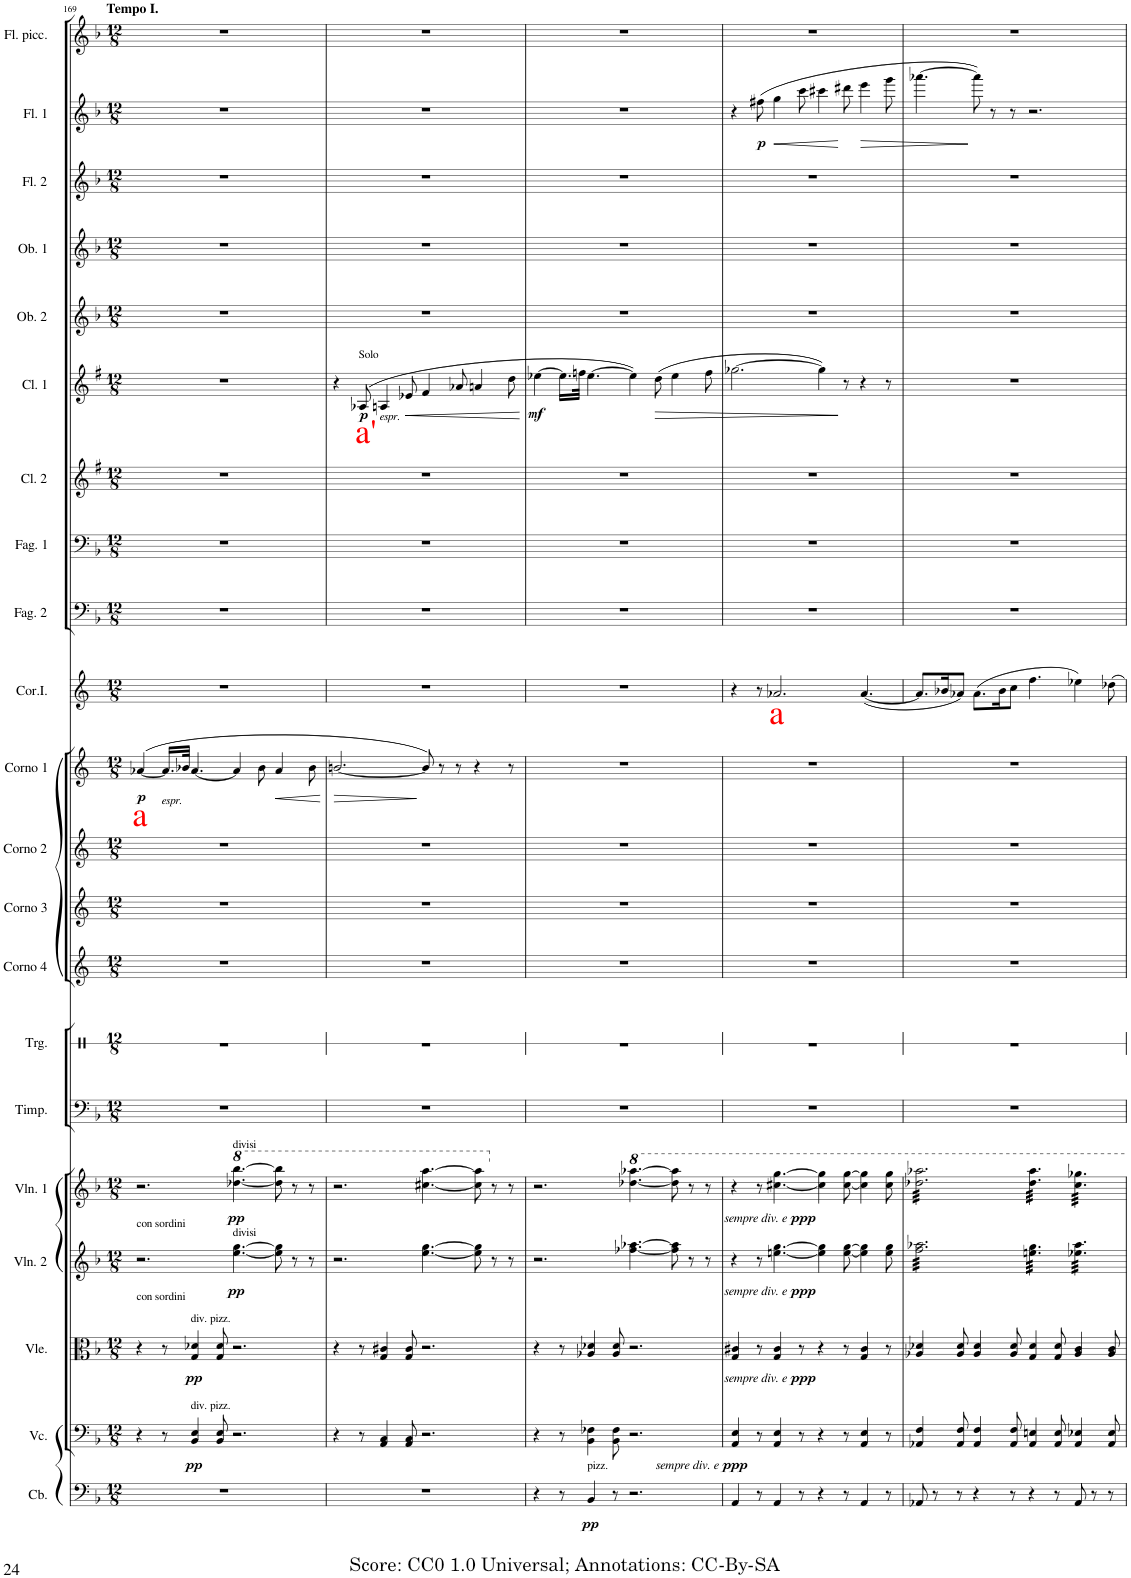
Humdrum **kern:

**kern	**dynam	**kern	**dynam	**kern	**dynam	**kern	**dynam	**kern	**dynam	**kern	**kern	**kern	**kern	**kern	**kern	**text	**dynam	**kern	**text	**kern	**kern	**kern	**kern	**text	**dynam	**kern	**kern	**kern	**kern	**dynam	**kern
*part21	*part21	*part20	*part20	*part19	*part19	*part18	*part18	*part17	*part17	*part16	*part15	*part14	*part13	*part12	*part11	*part11	*part11	*part10	*part10	*part9	*part8	*part7	*part6	*part6	*part6	*part5	*part4	*part3	*part2	*part2	*part1
*staff21	*staff21	*staff20	*staff20	*staff19	*staff19	*staff18	*staff18	*staff17	*staff17	*staff16	*staff15	*staff14	*staff13	*staff12	*staff11	*staff11	*staff11	*staff10	*staff10	*staff9	*staff8	*staff7	*staff6	*staff6	*staff6	*staff5	*staff4	*staff3	*staff2	*staff2	*staff1
*I"Contrabassi	*	*I"Violoncelli	*	*I"Viole	*	*I"Violini 2	*	*I"Violini  1	*	*I"Timpani	*I"Triangolo	*I"Corno in F 4	*I"Corno in F 3	*I"Corno in F 2	*I"Corno in F 1	*	*	*I"Corno Inglese	*	*I"Fagotto 2	*I"Fagotto 1	*I"Bb Clarinetto 2	*I"Bb Clarinetto 1	*	*	*I"Oboe 2	*I"Oboe 1	*I"Flauto 2	*I"Flauto 1	*	*I"Flauto Piccolo
*I'Cb.	*	*I'Vc.	*	*I'Vle.	*	*I'Vln. 2	*	*I'Vln. 1	*	*I'Timp.	*I'Trg.	*I'Corno 4	*I'Corno 3	*I'Corno 2	*I'Corno 1	*	*	*I'Cor.I.	*	*I'Fag. 2	*I'Fag. 1	*I'Cl. 2	*I'Cl. 1	*	*	*I'Ob. 2	*I'Ob. 1	*I'Fl. 2	*I'Fl. 1	*	*I'Fl. picc.
!!LO:PB:g=z
*clefF4	*	*clefF4	*	*clefC3	*	*clefG2	*	*clefG2	*	*clefF4	*clefX	*clefG2	*clefG2	*clefG2	*clefG2	*	*	*clefG2	*	*clefF4	*clefF4	*clefG2	*clefG2	*	*	*clefG2	*clefG2	*clefG2	*clefG2	*	*clefG2
*Trd7c12	*	*	*	*	*	*	*	*	*	*	*	*Trd4c7	*Trd4c7	*Trd4c7	*Trd4c7	*	*	*Trd4c7	*	*	*	*Trd1c2	*Trd1c2	*	*	*	*	*	*	*	*Trd-7c-12
*k[b-]	*	*k[b-]	*	*k[b-]	*	*k[b-]	*	*k[b-]	*	*k[b-]	*k[]	*k[]	*k[]	*k[]	*k[]	*	*	*k[]	*	*k[b-]	*k[b-]	*k[f#]	*k[f#]	*	*	*k[b-]	*k[b-]	*k[b-]	*k[b-]	*	*k[b-]
*M12/8	*	*M12/8	*	*M12/8	*	*M12/8	*	*M12/8	*	*M12/8	*M12/8	*M12/8	*M12/8	*M12/8	*M12/8	*	*	*M12/8	*	*M12/8	*M12/8	*M12/8	*M12/8	*	*	*M12/8	*M12/8	*M12/8	*M12/8	*	*M12/8
=169	=169	=169	=169	=169	=169	=169	=169	=169	=169	=169	=169	=169	=169	=169	=169	=169	=169	=169	=169	=169	=169	=169	=169	=169	=169	=169	=169	=169	=169	=169	=169
!	!	!	!	!	!	!	!	!	!	!	!	!	!	!	!	!	!	!	!	!	!	!	!	!	!	!	!	!	!	!	!LO:TX:a:B:t=Tempo I.
!	!	!	!	!	!	!	!	!LO:TX:b:t=con sordini	!	!	!	!	!	!	!	!	!	!	!	!	!	!	!	!	!	!	!	!	!	!	!
!	!	!	!	!	!	!LO:TX:b:t=con sordini	!	!	!	!	!	!	!	!	!	!	!	!	!	!	!	!	!	!	!	!	!	!	!	!	!
!	!	!	!	!	!	!	!	!	!	!	!	!	!	!	!	!LO:LY:b:color=#FF0000	!LO:DY:b	!	!	!	!	!	!	!	!	!	!	!	!	!	!
1.r	.	4r	.	4r	.	2.r	.	2.r	.	1.r	1.r	1.r	1.r	1.r	([4a-X/	a	p	1.r	.	1.r	1.r	1.r	1.r	.	.	1.r	1.r	1.r	1.r	.	1.r
!	!	!	!	!	!	!	!	!	!	!	!	!	!	!	!LO:TX:b:i:t=espr.	!	!	!	!	!	!	!	!	!	!	!	!	!	!	!	!
.	.	8r	.	8r	.	.	.	.	.	.	.	.	.	.	16.a-/LL]	.	.	.	.	.	.	.	.	.	.	.	.	.	.	.	.
.	.	.	.	.	.	.	.	.	.	.	.	.	.	.	32b-X/JJk	.	.	.	.	.	.	.	.	.	.	.	.	.	.	.	.
!	!	!	!	!LO:TX:a:t=div. pizz.	!	!	!	!	!	!	!	!	!	!	!	!	!	!	!	!	!	!	!	!	!	!	!	!	!	!	!
!	!	!LO:TX:a:t=div. pizz.	!	!	!	!	!	!	!	!	!	!	!	!	!	!	!	!	!	!	!	!	!	!	!	!	!	!	!	!	!
!	!	!	!LO:DY:b	!	!LO:DY:b	!	!	!	!	!	!	!	!	!	!	!	!	!	!	!	!	!	!	!	!	!	!	!	!	!	!
.	.	4BB-/ 4E/	pp	4G/ 4d-X/	pp	.	.	.	.	.	.	.	.	.	[4.a-/	.	.	.	.	.	.	.	.	.	.	.	.	.	.	.	.
.	.	8BB-/ 8E/	.	8G/ 8d-/	.	.	.	.	.	.	.	.	.	.	.	.	.	.	.	.	.	.	.	.	.	.	.	.	.	.	.
*	*	*	*	*	*	*	*	*8va	*	*	*	*	*	*	*	*	*	*	*	*	*	*	*	*	*	*	*	*	*	*	*
!	!	!	!	!	!	!	!	!LO:TX:a:t=divisi	!	!	!	!	!	!	!	!	!	!	!	!	!	!	!	!	!	!	!	!	!	!	!
!	!	!	!	!	!	!LO:TX:a:t=divisi	!	!	!	!	!	!	!	!	!	!	!	!	!	!	!	!	!	!	!	!	!	!	!	!	!
!	!	!	!	!	!	!	!LO:DY:b	!	!LO:DY:b	!	!	!	!	!	!	!	!	!	!	!	!	!	!	!	!	!	!	!	!	!	!
.	.	2.r	.	2.r	.	[4.ee\ [4.gg\	pp	[4.ddd-X\ [4.bbb-\	pp	.	.	.	.	.	4a-/]	.	.	.	.	.	.	.	.	.	.	.	.	.	.	.	.
.	.	.	.	.	.	.	.	.	.	.	.	.	.	.	8b-\	.	.	.	.	.	.	.	.	.	.	.	.	.	.	.	.
!	!	!	!	!	!	!	!	!	!	!	!	!	!	!	!	!	!LO:HP:b	!	!	!	!	!	!	!	!	!	!	!	!	!	!
.	.	.	.	.	.	8ee\] 8gg\]	.	8ddd-\] 8bbb-\]	.	.	.	.	.	.	4a-/	.	<	.	.	.	.	.	.	.	.	.	.	.	.	.	.
.	.	.	.	.	.	8r	.	8r	.	.	.	.	.	.	.	.	.	.	.	.	.	.	.	.	.	.	.	.	.	.	.
.	.	.	.	.	.	8r	.	8r	.	.	.	.	.	.	8b-\	.	.	.	.	.	.	.	.	.	.	.	.	.	.	.	.
.	.	.	.	.	.	.	.	.	.	.	.	.	.	.	.	.	[	.	.	.	.	.	.	.	.	.	.	.	.	.	.
=170	=170	=170	=170	=170	=170	=170	=170	=170	=170	=170	=170	=170	=170	=170	=170	=170	=170	=170	=170	=170	=170	=170	=170	=170	=170	=170	=170	=170	=170	=170	=170
!	!	!	!	!	!	!	!	!	!	!	!	!	!	!	!	!	!LO:HP:b	!	!	!	!	!	!	!	!	!	!	!	!	!	!
1.r	.	4r	.	4r	.	2.r	.	2.r	.	1.r	1.r	1.r	1.r	1.r	[2.bn/	.	>	1.r	.	1.r	1.r	1.r	4r	.	.	1.r	1.r	1.r	1.r	.	1.r
!	!	!	!	!	!	!	!	!	!	!	!	!	!	!	!	!	!	!	!	!	!	!	!LO:TX:a:t=Solo	!	!	!	!	!	!	!	!
!	!	!	!	!	!	!	!	!	!	!	!	!	!	!	!	!	!	!	!	!	!	!	!	!LO:LY:b:color=#FF0000	!LO:DY:b	!	!	!	!	!	!
.	.	8r	.	8r	.	.	.	.	.	.	.	.	.	.	.	.	.	.	.	.	.	.	(8A-X/	a'	p	.	.	.	.	.	.
!	!	!	!	!	!	!	!	!	!	!	!	!	!	!	!	!	!	!	!	!	!	!	!LO:TX:b:i:t=espr.	!	!	!	!	!	!	!	!
.	.	4AA/ 4C/	.	4G/ 4c#X/	.	.	.	.	.	.	.	.	.	.	.	.	.	.	.	.	.	.	4An/	.	.	.	.	.	.	.	.
!	!	!	!	!	!	!	!	!	!	!	!	!	!	!	!	!	!	!	!	!	!	!	!	!	!LO:HP:b	!	!	!	!	!	!
.	.	8AA/ 8C/	.	8G/ 8c#/	.	.	.	.	.	.	.	.	.	.	.	.	.	.	.	.	.	.	8e-X/	.	<	.	.	.	.	.	.
.	.	2.r	.	2.r	.	[4.ee\ [4.gg\	.	[4.ccc#X\ [4.aaa\	.	.	.	.	.	.	8b/])	.	]	.	.	.	.	.	4f#/	.	.	.	.	.	.	.	.
.	.	.	.	.	.	.	.	.	.	.	.	.	.	.	8r	.	.	.	.	.	.	.	.	.	.	.	.	.	.	.	.
.	.	.	.	.	.	.	.	.	.	.	.	.	.	.	8r	.	.	.	.	.	.	.	8a-X/	.	.	.	.	.	.	.	.
.	.	.	.	.	.	8ee\] 8gg\]	.	8ccc#\] 8aaa\]	.	.	.	.	.	.	4r	.	.	.	.	.	.	.	4an/	.	.	.	.	.	.	.	.
*	*	*	*	*	*	*	*	*X8va	*	*	*	*	*	*	*	*	*	*	*	*	*	*	*	*	*	*	*	*	*	*	*
.	.	.	.	.	.	8r	.	8r	.	.	.	.	.	.	.	.	.	.	.	.	.	.	.	.	.	.	.	.	.	.	.
.	.	.	.	.	.	8r	.	8r	.	.	.	.	.	.	8r	.	.	.	.	.	.	.	8dd\	.	.	.	.	.	.	.	.
.	.	.	.	.	.	.	.	.	.	.	.	.	.	.	.	.	.	.	.	.	.	.	.	.	[	.	.	.	.	.	.
=171	=171	=171	=171	=171	=171	=171	=171	=171	=171	=171	=171	=171	=171	=171	=171	=171	=171	=171	=171	=171	=171	=171	=171	=171	=171	=171	=171	=171	=171	=171	=171
!	!	!	!	!	!	!	!	!	!	!	!	!	!	!	!	!	!	!	!	!	!	!	!	!	!LO:DY:b	!	!	!	!	!	!
4r	.	4r	.	4r	.	2.r	.	2.r	.	1.r	1.r	1.r	1.r	1.r	1.r	.	.	1.r	.	1.r	1.r	1.r	[>4ee-X\	.	mf	1.r	1.r	1.r	1.r	.	1.r
8r	.	8r	.	8r	.	.	.	.	.	.	.	.	.	.	.	.	.	.	.	.	.	.	16.ee-\LL]	.	.	.	.	.	.	.	.
.	.	.	.	.	.	.	.	.	.	.	.	.	.	.	.	.	.	.	.	.	.	.	32ffn\JJk	.	.	.	.	.	.	.	.
!LO:TX:a:t=pizz.	!	!	!	!	!	!	!	!	!	!	!	!	!	!	!	!	!	!	!	!	!	!	!	!	!	!	!	!	!	!	!
!	!LO:DY:b	!	!	!	!	!	!	!	!	!	!	!	!	!	!	!	!	!	!	!	!	!	!	!	!	!	!	!	!	!	!
4BB-/	pp	4BB-\ 4F-X\	.	4A-X/ 4d-X/	.	.	.	.	.	.	.	.	.	.	.	.	.	.	.	.	.	.	[>4.ee-\	.	.	.	.	.	.	.	.
8r	.	8BB-\ 8F-\	.	8A-/ 8d-/	.	.	.	.	.	.	.	.	.	.	.	.	.	.	.	.	.	.	.	.	.	.	.	.	.	.	.
2.r	.	2.r	.	2.r	.	[4.ff-X\ [4.aa-X\	.	[4.ddd-X\ [4.aaa-X\	.	.	.	.	.	.	.	.	.	.	.	.	.	.	4ee-\])	.	.	.	.	.	.	.	.
!	!	!	!	!	!	!	!	!	!	!	!	!	!	!	!	!	!	!	!	!	!	!	!	!	!LO:HP:b	!	!	!	!	!	!
.	.	.	.	.	.	.	.	.	.	.	.	.	.	.	.	.	.	.	.	.	.	.	(>8dd\	.	>	.	.	.	.	.	.
.	.	.	.	.	.	8ff-\] 8aa-\]	.	8ddd-\] 8aaa-\]	.	.	.	.	.	.	.	.	.	.	.	.	.	.	4ee-\	.	.	.	.	.	.	.	.
.	.	.	.	.	.	8r	.	8r	.	.	.	.	.	.	.	.	.	.	.	.	.	.	.	.	.	.	.	.	.	.	.
.	.	.	.	.	.	8r	.	8r	.	.	.	.	.	.	.	.	.	.	.	.	.	.	8ff\	.	.	.	.	.	.	.	.
=172	=172	=172	=172	=172	=172	=172	=172	=172	=172	=172	=172	=172	=172	=172	=172	=172	=172	=172	=172	=172	=172	=172	=172	=172	=172	=172	=172	=172	=172	=172	=172
!	!	!	!LO:DY:b	!	!	!	!	!	!	!	!	!	!	!	!	!	!	!	!	!	!	!	!	!	!	!	!	!	!	!	!
!	!	!	!LO:DY:n=1:b	!	!LO:DY:b	!	!	!	!	!	!	!	!	!	!	!	!	!	!	!	!	!	!	!	!	!	!	!	!	!	!
!	!	!	!	!	!LO:DY:n=1:b	!	!	!	!	!	!	!	!	!	!	!	!	!	!	!	!	!	!	!	!	!	!	!	!	!	!
4AA/	.	4AA/ 4E/	other-dynamics ppp	4G/ 4c#X/	other-dynamics ppp	4r	.	4r	.	1.r	1.r	1.r	1.r	1.r	1.r	.	.	4r	.	1.r	1.r	1.r	[>2.gg-X\	.	.	1.r	1.r	1.r	4r	.	1.r
!	!	!	!	!	!	!	!	!	!	!	!	!	!	!	!	!	!	!	!	!	!	!	!	!	!	!	!	!	!	!LO:DY:b	!
8r	.	8r	.	8r	.	8r	.	8r	.	.	.	.	.	.	.	.	.	8r	.	.	.	.	.	.	.	.	.	.	(8ff#X\	p	.
!	!	!	!	!	!	!	!LO:DY:b	!	!	!	!	!	!	!	!	!	!	!	!LO:LY:b:color=#FF0000	!	!	!	!	!	!	!	!	!	!	!LO:HP:b	!
!	!	!	!	!	!	!	!LO:DY:n=1:b	!	!LO:DY:b	!	!	!	!	!	!	!	!	!	!	!	!	!	!	!	!	!	!	!	!	!	!
!	!	!	!	!	!	!	!	!	!LO:DY:n=1:b	!	!	!	!	!	!	!	!	!	!	!	!	!	!	!	!	!	!	!	!	!	!
4AA/	.	4AA/ 4E/	.	4G/ 4c#/	.	[4.een\ [4.gg\	other-dynamics ppp	[4.ccc#X\ [4.ggg\	other-dynamics ppp	.	.	.	.	.	.	.	.	2.a-X/	a	.	.	.	.	.	.	.	.	.	4gg\	<	.
8r	.	8r	.	8r	.	.	.	.	.	.	.	.	.	.	.	.	.	.	.	.	.	.	.	.	.	.	.	.	8ccc\	.	.
4r	.	4r	.	4r	.	4ee\] 4gg\]	.	4ccc#\] 4ggg\]	.	.	.	.	.	.	.	.	.	.	.	.	.	.	4gg-\])	.	.	.	.	.	4ccc#X\	.	.
8r	.	8r	.	8r	.	[8ee\ [8gg\	.	[8ccc#\ [8ggg\	.	.	.	.	.	.	.	.	.	.	.	.	.	.	8r	.	]	.	.	.	8ddd#X\	[	.
!	!	!	!	!	!	!	!	!	!	!	!	!	!	!	!	!	!	!	!	!	!	!	!	!	!	!	!	!	!	!LO:HP:b	!
4AA/	.	4AA/ 4E/	.	4G/ 4c#/	.	4ee\] 4gg\]	.	4ccc#\] 4ggg\]	.	.	.	.	.	.	.	.	.	([4.a-/	.	.	.	.	4r	.	.	.	.	.	4eee\	>	.
8r	.	8r	.	8r	.	8ee\ 8gg\	.	8ccc#\ 8ggg\	.	.	.	.	.	.	.	.	.	.	.	.	.	.	8r	.	.	.	.	.	8ggg\	.	.
=173	=173	=173	=173	=173	=173	=173	=173	=173	=173	=173	=173	=173	=173	=173	=173	=173	=173	=173	=173	=173	=173	=173	=173	=173	=173	=173	=173	=173	=173	=173	=173
*	*	*	*	*	*	*tremolo	*	*	*	*	*	*	*	*	*	*	*	*	*	*	*	*	*	*	*	*	*	*	*	*	*
*	*	*	*	*	*	*	*	*tremolo	*	*	*	*	*	*	*	*	*	*	*	*	*	*	*	*	*	*	*	*	*	*	*
8AA-X/	.	4AA-X/ 4F/	.	4A-X/ 4d-X/	.	32ff\ 32aa-X\LLL	.	32ddd-X\ 32aaa-X\LLL	.	1.r	1.r	1.r	1.r	1.r	1.r	.	.	8.a-/L]	.	1.r	1.r	1.r	1.r	.	.	1.r	1.r	1.r	[4.aaa-X\	.	1.r
.	.	.	.	.	.	32ff\ 32aa-X\	.	32ddd-X\ 32aaa-X\	.	.	.	.	.	.	.	.	.	.	.	.	.	.	.	.	.	.	.	.	.	.	.
.	.	.	.	.	.	32ff\ 32aa-X\	.	32ddd-X\ 32aaa-X\	.	.	.	.	.	.	.	.	.	.	.	.	.	.	.	.	.	.	.	.	.	.	.
.	.	.	.	.	.	32ff\ 32aa-X\	.	32ddd-X\ 32aaa-X\	.	.	.	.	.	.	.	.	.	.	.	.	.	.	.	.	.	.	.	.	.	.	.
8r	.	.	.	.	.	32ff\ 32aa-X\	.	32ddd-X\ 32aaa-X\	.	.	.	.	.	.	.	.	.	.	.	.	.	.	.	.	.	.	.	.	.	.	.
.	.	.	.	.	.	32ff\ 32aa-X\	.	32ddd-X\ 32aaa-X\	.	.	.	.	.	.	.	.	.	.	.	.	.	.	.	.	.	.	.	.	.	.	.
.	.	.	.	.	.	32ff\ 32aa-X\	.	32ddd-X\ 32aaa-X\	.	.	.	.	.	.	.	.	.	16b-X/K	.	.	.	.	.	.	.	.	.	.	.	.	.
.	.	.	.	.	.	32ff\ 32aa-X\	.	32ddd-X\ 32aaa-X\	.	.	.	.	.	.	.	.	.	.	.	.	.	.	.	.	.	.	.	.	.	.	.
8r	.	8AA-/ 8F/	.	8A-/ 8d-/	.	32ff\ 32aa-X\	.	32ddd-X\ 32aaa-X\	.	.	.	.	.	.	.	.	.	8a-X/J)	.	.	.	.	.	.	.	.	.	.	.	.	.
.	.	.	.	.	.	32ff\ 32aa-X\	.	32ddd-X\ 32aaa-X\	.	.	.	.	.	.	.	.	.	.	.	.	.	.	.	.	.	.	.	.	.	.	.
.	.	.	.	.	.	32ff\ 32aa-X\	.	32ddd-X\ 32aaa-X\	.	.	.	.	.	.	.	.	.	.	.	.	.	.	.	.	.	.	.	.	.	.	.
.	.	.	.	.	.	32ff\ 32aa-X\	.	32ddd-X\ 32aaa-X\	.	.	.	.	.	.	.	.	.	.	.	.	.	.	.	.	.	.	.	.	.	.	.
4r	.	4AA-/ 4F/	.	4A-/ 4d-/	.	32ff\ 32aa-X\	.	32ddd-X\ 32aaa-X\	.	.	.	.	.	.	.	.	.	(8.a-\L	.	.	.	.	.	.	.	.	.	.	8aaa-\])	]	.
.	.	.	.	.	.	32ff\ 32aa-X\	.	32ddd-X\ 32aaa-X\	.	.	.	.	.	.	.	.	.	.	.	.	.	.	.	.	.	.	.	.	.	.	.
.	.	.	.	.	.	32ff\ 32aa-X\	.	32ddd-X\ 32aaa-X\	.	.	.	.	.	.	.	.	.	.	.	.	.	.	.	.	.	.	.	.	.	.	.
.	.	.	.	.	.	32ff\ 32aa-X\	.	32ddd-X\ 32aaa-X\	.	.	.	.	.	.	.	.	.	.	.	.	.	.	.	.	.	.	.	.	.	.	.
.	.	.	.	.	.	32ff\ 32aa-X\	.	32ddd-X\ 32aaa-X\	.	.	.	.	.	.	.	.	.	.	.	.	.	.	.	.	.	.	.	.	8r	.	.
.	.	.	.	.	.	32ff\ 32aa-X\	.	32ddd-X\ 32aaa-X\	.	.	.	.	.	.	.	.	.	.	.	.	.	.	.	.	.	.	.	.	.	.	.
.	.	.	.	.	.	32ff\ 32aa-X\	.	32ddd-X\ 32aaa-X\	.	.	.	.	.	.	.	.	.	16b-\K	.	.	.	.	.	.	.	.	.	.	.	.	.
.	.	.	.	.	.	32ff\ 32aa-X\	.	32ddd-X\ 32aaa-X\	.	.	.	.	.	.	.	.	.	.	.	.	.	.	.	.	.	.	.	.	.	.	.
8r	.	8AA-/ 8F/	.	8A-/ 8d-/	.	32ff\ 32aa-X\	.	32ddd-X\ 32aaa-X\	.	.	.	.	.	.	.	.	.	8cc\J	.	.	.	.	.	.	.	.	.	.	8r	.	.
.	.	.	.	.	.	32ff\ 32aa-X\	.	32ddd-X\ 32aaa-X\	.	.	.	.	.	.	.	.	.	.	.	.	.	.	.	.	.	.	.	.	.	.	.
.	.	.	.	.	.	32ff\ 32aa-X\	.	32ddd-X\ 32aaa-X\	.	.	.	.	.	.	.	.	.	.	.	.	.	.	.	.	.	.	.	.	.	.	.
.	.	.	.	.	.	32ff\ 32aa-X\JJJ	.	32ddd-X\ 32aaa-X\JJJ	.	.	.	.	.	.	.	.	.	.	.	.	.	.	.	.	.	.	.	.	.	.	.
4r	.	4AA-/ 4En/	.	4G/ 4d-/	.	32een\ 32gg\LLL	.	32ddd-\ 32aaa-\LLL	.	.	.	.	.	.	.	.	.	4.ff\	.	.	.	.	.	.	.	.	.	.	2.r	.	.
.	.	.	.	.	.	32een\ 32gg\	.	32ddd-\ 32aaa-\	.	.	.	.	.	.	.	.	.	.	.	.	.	.	.	.	.	.	.	.	.	.	.
.	.	.	.	.	.	32een\ 32gg\	.	32ddd-\ 32aaa-\	.	.	.	.	.	.	.	.	.	.	.	.	.	.	.	.	.	.	.	.	.	.	.
.	.	.	.	.	.	32een\ 32gg\	.	32ddd-\ 32aaa-\	.	.	.	.	.	.	.	.	.	.	.	.	.	.	.	.	.	.	.	.	.	.	.
.	.	.	.	.	.	32een\ 32gg\	.	32ddd-\ 32aaa-\	.	.	.	.	.	.	.	.	.	.	.	.	.	.	.	.	.	.	.	.	.	.	.
.	.	.	.	.	.	32een\ 32gg\	.	32ddd-\ 32aaa-\	.	.	.	.	.	.	.	.	.	.	.	.	.	.	.	.	.	.	.	.	.	.	.
.	.	.	.	.	.	32een\ 32gg\	.	32ddd-\ 32aaa-\	.	.	.	.	.	.	.	.	.	.	.	.	.	.	.	.	.	.	.	.	.	.	.
.	.	.	.	.	.	32een\ 32gg\	.	32ddd-\ 32aaa-\	.	.	.	.	.	.	.	.	.	.	.	.	.	.	.	.	.	.	.	.	.	.	.
8r	.	8AA-/ 8E/	.	8G/ 8d-/	.	32een\ 32gg\	.	32ddd-\ 32aaa-\	.	.	.	.	.	.	.	.	.	.	.	.	.	.	.	.	.	.	.	.	.	.	.
.	.	.	.	.	.	32een\ 32gg\	.	32ddd-\ 32aaa-\	.	.	.	.	.	.	.	.	.	.	.	.	.	.	.	.	.	.	.	.	.	.	.
.	.	.	.	.	.	32een\ 32gg\	.	32ddd-\ 32aaa-\	.	.	.	.	.	.	.	.	.	.	.	.	.	.	.	.	.	.	.	.	.	.	.
.	.	.	.	.	.	32een\ 32gg\JJJ	.	32ddd-\ 32aaa-\JJJ	.	.	.	.	.	.	.	.	.	.	.	.	.	.	.	.	.	.	.	.	.	.	.
8AA-/	.	4AA-/ 4E-X/	.	4A-/ 4c/	.	32ee-X\ 32aa-\LLL	.	32ccc\ 32ggg-X\LLL	.	.	.	.	.	.	.	.	.	4ee-X\)	.	.	.	.	.	.	.	.	.	.	.	.	.
.	.	.	.	.	.	32ee-X\ 32aa-\	.	32ccc\ 32ggg-X\	.	.	.	.	.	.	.	.	.	.	.	.	.	.	.	.	.	.	.	.	.	.	.
.	.	.	.	.	.	32ee-X\ 32aa-\	.	32ccc\ 32ggg-X\	.	.	.	.	.	.	.	.	.	.	.	.	.	.	.	.	.	.	.	.	.	.	.
.	.	.	.	.	.	32ee-X\ 32aa-\	.	32ccc\ 32ggg-X\	.	.	.	.	.	.	.	.	.	.	.	.	.	.	.	.	.	.	.	.	.	.	.
8r	.	.	.	.	.	32ee-X\ 32aa-\	.	32ccc\ 32ggg-X\	.	.	.	.	.	.	.	.	.	.	.	.	.	.	.	.	.	.	.	.	.	.	.
.	.	.	.	.	.	32ee-X\ 32aa-\	.	32ccc\ 32ggg-X\	.	.	.	.	.	.	.	.	.	.	.	.	.	.	.	.	.	.	.	.	.	.	.
.	.	.	.	.	.	32ee-X\ 32aa-\	.	32ccc\ 32ggg-X\	.	.	.	.	.	.	.	.	.	.	.	.	.	.	.	.	.	.	.	.	.	.	.
.	.	.	.	.	.	32ee-X\ 32aa-\	.	32ccc\ 32ggg-X\	.	.	.	.	.	.	.	.	.	.	.	.	.	.	.	.	.	.	.	.	.	.	.
8r	.	8AA-/ 8E-/	.	8A-/ 8c/	.	32ee-X\ 32aa-\	.	32ccc\ 32ggg-X\	.	.	.	.	.	.	.	.	.	8dd-X\	.	.	.	.	.	.	.	.	.	.	.	.	.
.	.	.	.	.	.	32ee-X\ 32aa-\	.	32ccc\ 32ggg-X\	.	.	.	.	.	.	.	.	.	.	.	.	.	.	.	.	.	.	.	.	.	.	.
.	.	.	.	.	.	32ee-X\ 32aa-\	.	32ccc\ 32ggg-X\	.	.	.	.	.	.	.	.	.	.	.	.	.	.	.	.	.	.	.	.	.	.	.
.	.	.	.	.	.	32ee-X\ 32aa-\JJJ	.	32ccc\ 32ggg-X\JJJ	.	.	.	.	.	.	.	.	.	.	.	.	.	.	.	.	.	.	.	.	.	.	.
*	*	*	*	*	*	*	*	*Xtremolo	*	*	*	*	*	*	*	*	*	*	*	*	*	*	*	*	*	*	*	*	*	*	*
*	*	*	*	*	*	*Xtremolo	*	*	*	*	*	*	*	*	*	*	*	*	*	*	*	*	*	*	*	*	*	*	*	*	*
=	=	=	=	=	=	=	=	=	=	=	=	=	=	=	=	=	=	=	=	=	=	=	=	=	=	=	=	=	=	=	=
*-	*-	*-	*-	*-	*-	*-	*-	*-	*-	*-	*-	*-	*-	*-	*-	*-	*-	*-	*-	*-	*-	*-	*-	*-	*-	*-	*-	*-	*-	*-	*-
